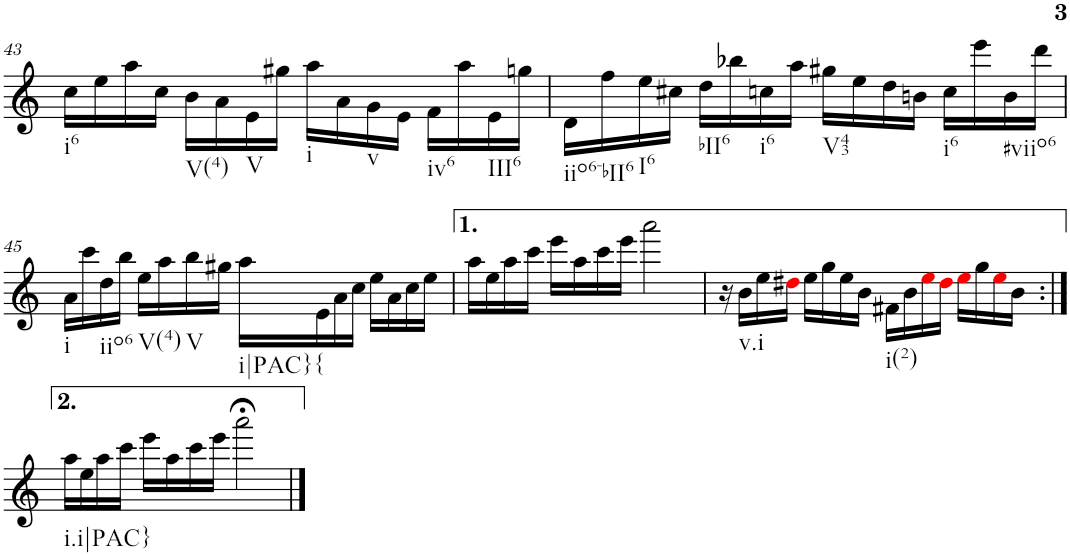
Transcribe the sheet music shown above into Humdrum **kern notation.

**kern
*part1
*staff1
*I"Piano
*I'Pno.
!!LO:PB:g=z
*clefG2
*k[]
*M4/4
*met(c)
=43
!LO:TX:b:t=i6
16cc\LL
16ee\
16aa\
16cc\JJ
!LO:TX:b:t=V(4)
16b\LL
16a\
!LO:TX:b:t=V
16e\
16gg#X\JJ
!LO:TX:b:t=i
16aa\LL
16a\
!LO:TX:b:t=v
16g\
16e\JJ
!LO:TX:b:t=iv6
16f\LL
16aa\
!LO:TX:b:t=III6
16e\
16ggn\JJ
=44
!LO:TX:b:t=iio6-bII6
16d\LL
16ff\
!LO:TX:b:t=I6
16ee\
16cc#X\JJ
!LO:TX:b:t=bII6
16dd\LL
16bb-X\
!LO:TX:b:t=i6
16ccn\
16aa\JJ
!LO:TX:b:t=V43
16gg#X\LL
16ee\
16dd\
16bn\JJ
!LO:TX:b:t=i6
16cc\LL
16eee\
!LO:TX:b:t=#viio6
16b\
16ddd\JJ
!!LO:LB:g=z
=45
!LO:TX:b:t=i
16a\LL
16ccc\
!LO:TX:b:t=iio6
16dd\
16bb\JJ
!LO:TX:b:t=V(4)
16ee\LL
16aa\
!LO:TX:b:t=V
16bb\
16gg#X\JJ
!LO:TX:b:t=i|PAC}
16aa\LL
!LO:TX:b:t={
16e\
16a\
16cc\JJ
16ee\LL
16a\
16cc\
16ee\JJ
=46
16aa\LL
16ee\
16aa\
16ccc\JJ
16eee\LL
16aa\
16ccc\
16eee\JJ
2aaa\
=47
16r
!LO:TX:b:t=v.i
16b\LL
16ee\
16dd#Xi\JJ
16ee\LL
16gg\
16ee\
16b\JJ
!LO:TX:b:t=i(2)
16f#X\LL
16b\
16eei\
16dd#i\JJ
16eei\LL
16gg\
16eei\
16b\JJ
!!LO:LB:g=z
=47X2:|!
!LO:TX:b:t=i.i|PAC}
16aa\LL
16ee\
16aa\
16ccc\JJ
16eee\LL
16aa\
16ccc\
16eee\JJ
2aaa;<\
==
*-
